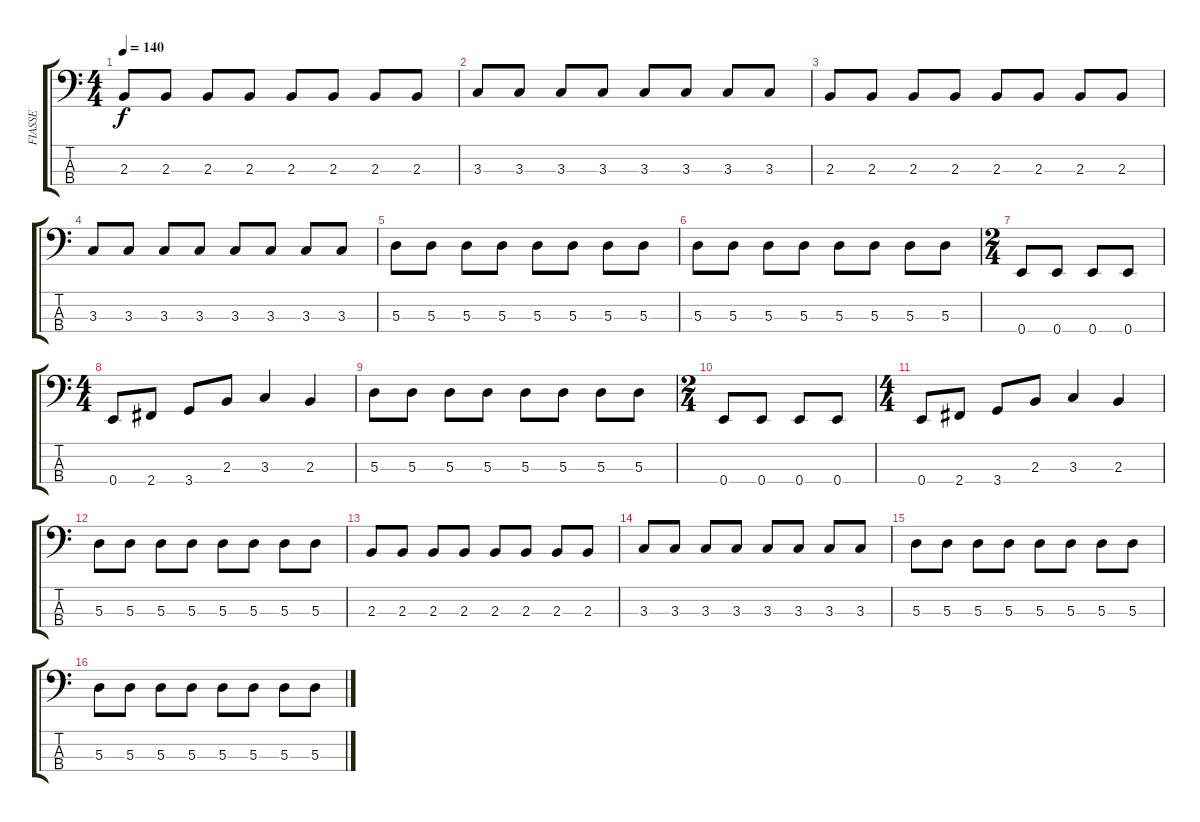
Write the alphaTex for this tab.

\track ("FIASSE" "FIASSE") {instrument electricbassfinger}
\staff {score tabs}
\tuning (G2 D2 A1 E1) {hide}
\ts (4 4)
\tempo 140
\clef f4
\ks c
2.3.8{dy f} 2.3.8 2.3.8 2.3.8 2.3.8 2.3.8 2.3.8 2.3.8 |
3.3.8 3.3.8 3.3.8 3.3.8 3.3.8 3.3.8 3.3.8 3.3.8 |
2.3.8 2.3.8 2.3.8 2.3.8 2.3.8 2.3.8 2.3.8 2.3.8 |
3.3.8 3.3.8 3.3.8 3.3.8 3.3.8 3.3.8 3.3.8 3.3.8 |
5.3.8 5.3.8 5.3.8 5.3.8 5.3.8 5.3.8 5.3.8 5.3.8 |
5.3.8 5.3.8 5.3.8 5.3.8 5.3.8 5.3.8 5.3.8 5.3.8 |
\ts (2 4)
0.4.8 0.4.8 0.4.8 0.4.8 |
\ts (4 4)
0.4.8 2.4.8 3.4.8 2.3.8 3.3.4 2.3.4 |
5.3.8 5.3.8 5.3.8 5.3.8 5.3.8 5.3.8 5.3.8 5.3.8 |
\ts (2 4)
0.4.8 0.4.8 0.4.8 0.4.8 |
\ts (4 4)
0.4.8 2.4.8 3.4.8 2.3.8 3.3.4 2.3.4 |
5.3.8 5.3.8 5.3.8 5.3.8 5.3.8 5.3.8 5.3.8 5.3.8 |
2.3.8 2.3.8 2.3.8 2.3.8 2.3.8 2.3.8 2.3.8 2.3.8 |
3.3.8 3.3.8 3.3.8 3.3.8 3.3.8 3.3.8 3.3.8 3.3.8 |
5.3.8 5.3.8 5.3.8 5.3.8 5.3.8 5.3.8 5.3.8 5.3.8 |
5.3.8 5.3.8 5.3.8 5.3.8 5.3.8 5.3.8 5.3.8 5.3.8
